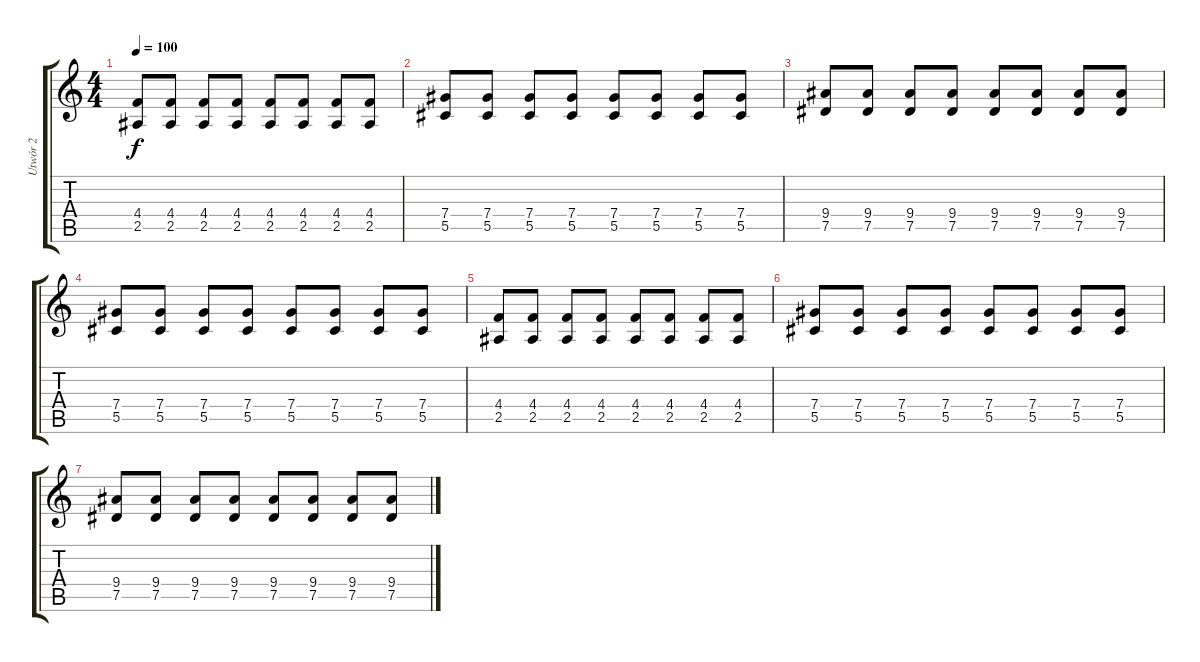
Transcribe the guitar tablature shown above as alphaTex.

\track ("Utwór 2" "Utwór 2") {instrument distortionguitar}
\staff {score tabs}
\tuning (Eb4 Bb3 Gb3 Db3 Ab2 Eb2) {hide}
\ts (4 4)
\tempo 100
\clef g2
\ks c
(4.4 2.5).8{dy f} (4.4 2.5).8 (4.4 2.5).8 (4.4 2.5).8 (4.4 2.5).8 (4.4 2.5).8 (4.4 2.5).8 (4.4 2.5).8 |
(7.4 5.5).8 (7.4 5.5).8 (7.4 5.5).8 (7.4 5.5).8 (7.4 5.5).8 (7.4 5.5).8 (7.4 5.5).8 (7.4 5.5).8 |
(9.4 7.5).8 (9.4 7.5).8 (9.4 7.5).8 (9.4 7.5).8 (9.4 7.5).8 (9.4 7.5).8 (9.4 7.5).8 (9.4 7.5).8 |
(7.4 5.5).8 (7.4 5.5).8 (7.4 5.5).8 (7.4 5.5).8 (7.4 5.5).8 (7.4 5.5).8 (7.4 5.5).8 (7.4 5.5).8 |
(4.4 2.5).8 (4.4 2.5).8 (4.4 2.5).8 (4.4 2.5).8 (4.4 2.5).8 (4.4 2.5).8 (4.4 2.5).8 (4.4 2.5).8 |
(7.4 5.5).8 (7.4 5.5).8 (7.4 5.5).8 (7.4 5.5).8 (7.4 5.5).8 (7.4 5.5).8 (7.4 5.5).8 (7.4 5.5).8 |
(9.4 7.5).8 (9.4 7.5).8 (9.4 7.5).8 (9.4 7.5).8 (9.4 7.5).8 (9.4 7.5).8 (9.4 7.5).8 (9.4 7.5).8
